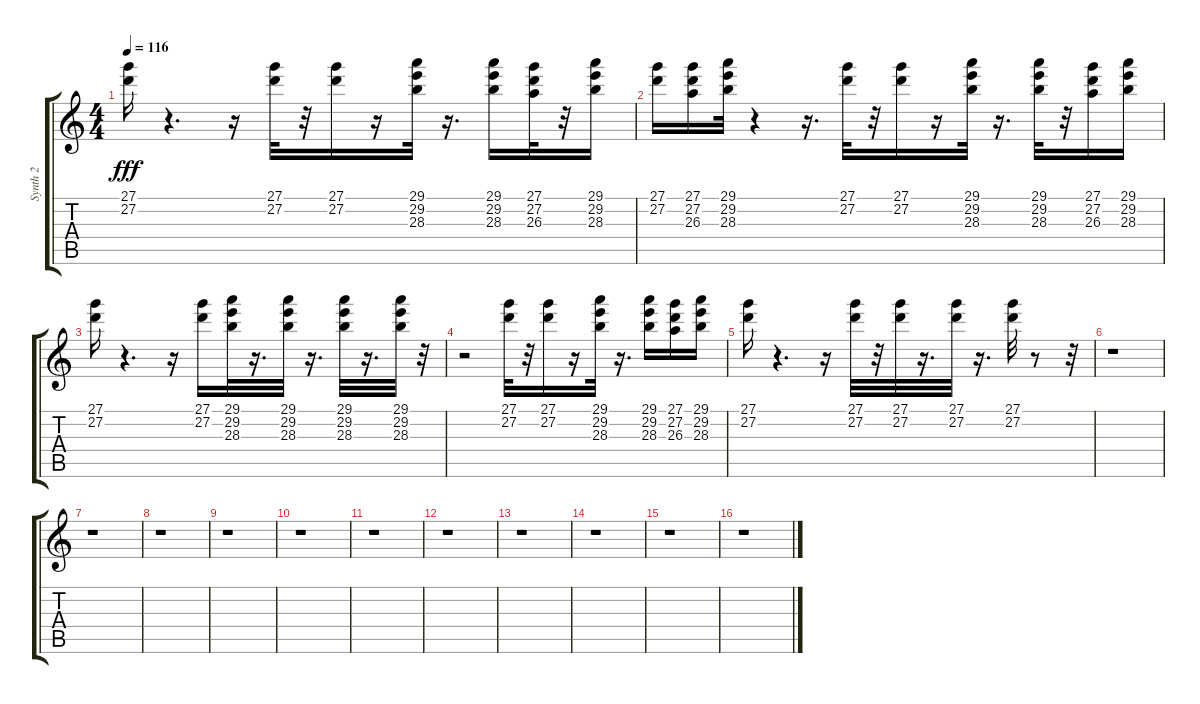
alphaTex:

\track ("Synth 2" "Synth 2") {instrument pad4choir}
\staff {score tabs}
\tuning (E4 B3 G3 D3 A2 E2) {hide}
\ts (4 4)
\tempo 116
\clef g2
\ks c
(27.1 27.2).16{dy fff} r.4{d} r.16 (27.1 27.2).32 r.32 (27.1 27.2).16 r.16 (29.1 29.2 28.3).32 r.16{d} (29.1 29.2 28.3).16 (27.1 27.2 26.3).32 r.32 (29.1 29.2 28.3).16 |
(27.1 27.2).16 (27.1 27.2 26.3).16 (29.1 29.2 28.3).32 r.4 r.16{d} (27.1 27.2).32 r.32 (27.1 27.2).16 r.16 (29.1 29.2 28.3).32 r.16{d} (29.1 29.2 28.3).32 r.32 (27.1 27.2 26.3).16 (29.1 29.2 28.3).16 |
(27.1 27.2).16 r.4{d} r.16 (27.1 27.2).16 (29.1 29.2 28.3).32 r.16{d} (29.1 29.2 28.3).32 r.16{d} (29.1 29.2 28.3).32 r.16{d} (29.1 29.2 28.3).32 r.32 |
r.2 (27.1 27.2).32 r.32 (27.1 27.2).16 r.16 (29.1 29.2 28.3).32 r.16{d} (29.1 29.2 28.3).16 (27.1 27.2 26.3).16 (29.1 29.2 28.3).16 |
(27.1 27.2).16 r.4{d} r.16 (27.1 27.2).32 r.32 (27.1 27.2).32 r.16{d} (27.1 27.2).32 r.16{d} (27.1 27.2).32 r.8 r.32 |
r.1 |
r.1 |
r.1 |
r.1 |
r.1 |
r.1 |
r.1 |
r.1 |
r.1 |
r.1 |
r.1
